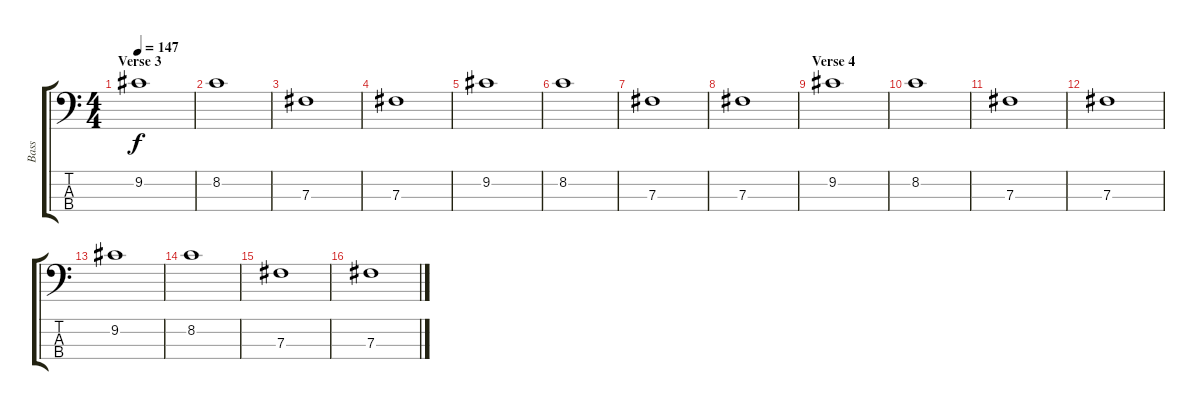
\track ("Bass" "Bass") {instrument electricbassfinger}
\staff {score tabs}
\tuning (A2 E2 B1 Gb1) {hide}
\ts (4 4)
\section ("" "Verse 3")
\tempo 147
\clef f4
\ks c
9.2.1{dy f volume 16 instrument electricbassfinger} |
8.2.1 |
7.3.1 |
7.3.1 |
9.2.1 |
8.2.1 |
7.3.1 |
7.3.1 |
\section ("" "Verse 4")
9.2.1 |
8.2.1 |
7.3.1 |
7.3.1 |
9.2.1 |
8.2.1 |
7.3.1 |
7.3.1
